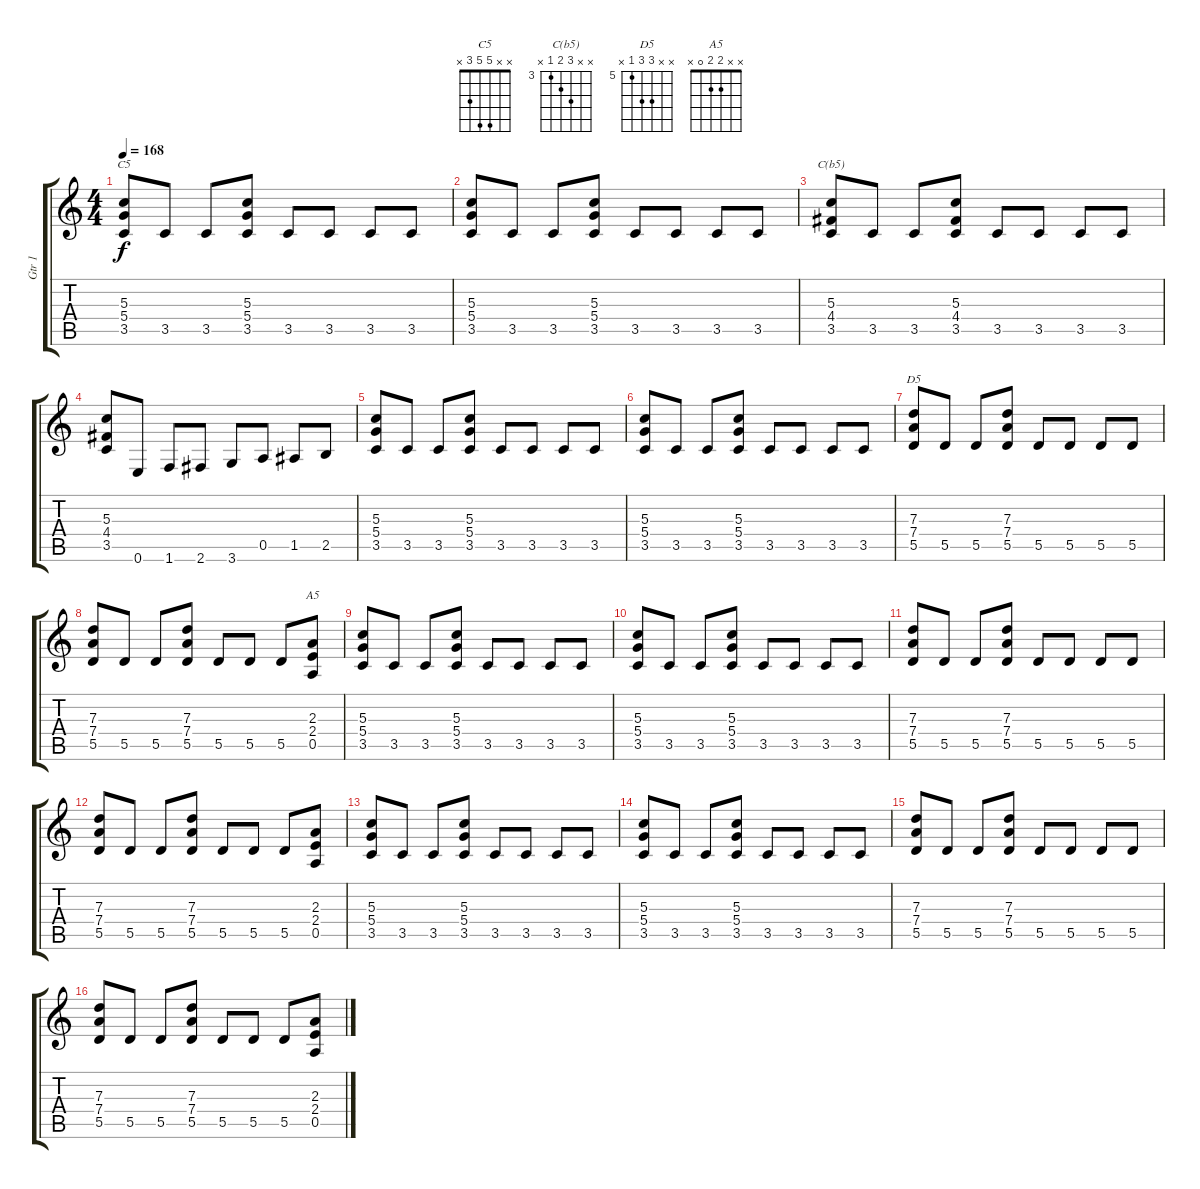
\track ("Gtr 1" "Gtr 1") {instrument distortionguitar}
\staff {score tabs}
\tuning (E4 B3 G3 D3 A2 E2) {hide}
\chord ("C5" x x 5 5 3 x)
\chord ("C(b5)" x x 5 4 3 x) {firstfret 3}
\chord ("D5" x x 7 7 5 x) {firstfret 5}
\chord ("A5" x x 2 2 0 x)
\ts (4 4)
\tempo 168
\clef g2
\ks c
(5.3 5.4 3.5).8{ch "C5" dy f} 3.5.8 3.5.8 (5.3 5.4 3.5).8 3.5.8 3.5.8 3.5.8 3.5.8 |
(5.3 5.4 3.5).8 3.5.8 3.5.8 (5.3 5.4 3.5).8 3.5.8 3.5.8 3.5.8 3.5.8 |
(5.3 4.4 3.5).8{ch "C(b5)"} 3.5.8 3.5.8 (5.3 4.4 3.5).8 3.5.8 3.5.8 3.5.8 3.5.8 |
(5.3 4.4 3.5).8 0.6.8 1.6.8 2.6.8 3.6.8 0.5.8 1.5.8 2.5.8 |
(5.3 5.4 3.5).8 3.5.8 3.5.8 (5.3 5.4 3.5).8 3.5.8 3.5.8 3.5.8 3.5.8 |
(5.3 5.4 3.5).8 3.5.8 3.5.8 (5.3 5.4 3.5).8 3.5.8 3.5.8 3.5.8 3.5.8 |
(7.3 7.4 5.5).8{ch "D5"} 5.5.8 5.5.8 (7.3 7.4 5.5).8 5.5.8 5.5.8 5.5.8 5.5.8 |
(7.3 7.4 5.5).8 5.5.8 5.5.8 (7.3 7.4 5.5).8 5.5.8 5.5.8 5.5.8 (2.3 2.4 0.5).8{ch "A5"} |
(5.3 5.4 3.5).8 3.5.8 3.5.8 (5.3 5.4 3.5).8 3.5.8 3.5.8 3.5.8 3.5.8 |
(5.3 5.4 3.5).8 3.5.8 3.5.8 (5.3 5.4 3.5).8 3.5.8 3.5.8 3.5.8 3.5.8 |
(7.3 7.4 5.5).8 5.5.8 5.5.8 (7.3 7.4 5.5).8 5.5.8 5.5.8 5.5.8 5.5.8 |
(7.3 7.4 5.5).8 5.5.8 5.5.8 (7.3 7.4 5.5).8 5.5.8 5.5.8 5.5.8 (2.3 2.4 0.5).8 |
(5.3 5.4 3.5).8 3.5.8 3.5.8 (5.3 5.4 3.5).8 3.5.8 3.5.8 3.5.8 3.5.8 |
(5.3 5.4 3.5).8 3.5.8 3.5.8 (5.3 5.4 3.5).8 3.5.8 3.5.8 3.5.8 3.5.8 |
(7.3 7.4 5.5).8 5.5.8 5.5.8 (7.3 7.4 5.5).8 5.5.8 5.5.8 5.5.8 5.5.8 |
(7.3 7.4 5.5).8 5.5.8 5.5.8 (7.3 7.4 5.5).8 5.5.8 5.5.8 5.5.8 (2.3 2.4 0.5).8
